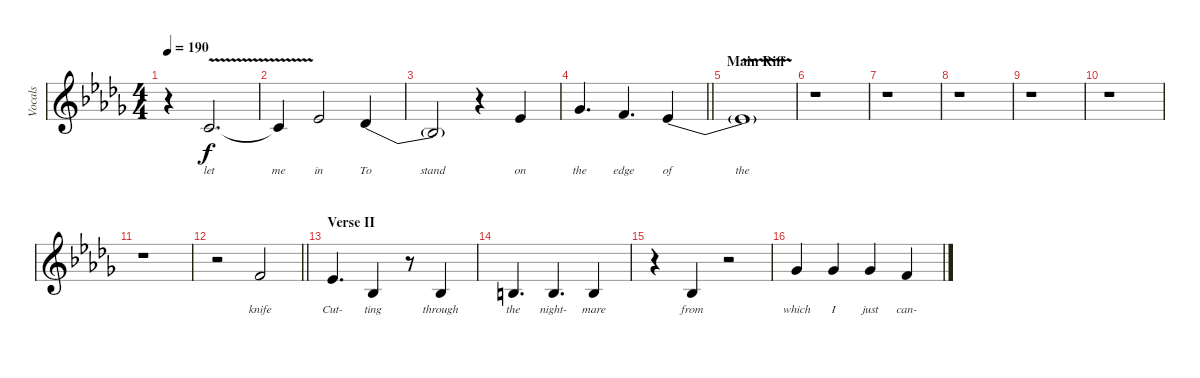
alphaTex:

\track ("Vocals" "Vocals") {instrument lead6voice}
\staff {score}
\tuning (Eb4 Bb3 Gb3 Db3 Ab2 Db2) {hide}
\ts (4 4)
\tempo 190
\clef g2
\ks db
r.4{dy f} 2.2{v}.2{d lyrics (0 "let") lyrics (1 "") lyrics (2 "") lyrics (3 "") lyrics (4 "")} |
2.2{t}.4{lyrics (0 "me") lyrics (1 "") lyrics (2 "") lyrics (3 "") lyrics (4 "")} 3.2{be (custom 0 4 25 4 30 0 35 4 60 4)}.2{lyrics (0 "in") lyrics (1 "") lyrics (2 "") lyrics (3 "") lyrics (4 "")} 4.3{be (custom 0 6 25 6 35 0 60 0)}.4{lyrics (0 "To") lyrics (1 "") lyrics (2 "") lyrics (3 "") lyrics (4 "")} |
4.3{t}.2{lyrics (0 "stand") lyrics (1 "") lyrics (2 "") lyrics (3 "") lyrics (4 "")} r.4 5.2.4{lyrics (0 "on") lyrics (1 "") lyrics (2 "") lyrics (3 "") lyrics (4 "")} |
\barLineRight lightlight
3.1.4{d lyrics (0 "the") lyrics (1 "") lyrics (2 "") lyrics (3 "") lyrics (4 "")} 2.1.4{d lyrics (0 "edge") lyrics (1 "") lyrics (2 "") lyrics (3 "") lyrics (4 "")} 3.2{be (custom 0 4 30 4 45 0 60 4)}.4{lyrics (0 "of") lyrics (1 "") lyrics (2 "") lyrics (3 "") lyrics (4 "")} |
\section ("" "Main Riff")
3.2{v t}.1{lyrics (0 "the") lyrics (1 "") lyrics (2 "") lyrics (3 "") lyrics (4 "")} |
r.1 |
r.1 |
r.1 |
r.1 |
r.1 |
r.1 |
\barLineRight lightlight
r.2 2.1.2{lyrics (0 "knife") lyrics (1 "") lyrics (2 "") lyrics (3 "") lyrics (4 "")} |
\section ("" "Verse II")
5.2.4{d lyrics (0 "Cut-") lyrics (1 "") lyrics (2 "") lyrics (3 "") lyrics (4 "")} 4.3.4{lyrics (0 "ting") lyrics (1 "") lyrics (2 "") lyrics (3 "") lyrics (4 "")} r.8 4.3.4{lyrics (0 "through") lyrics (1 "") lyrics (2 "") lyrics (3 "") lyrics (4 "")} |
5.3.4{d lyrics (0 "the") lyrics (1 "") lyrics (2 "") lyrics (3 "") lyrics (4 "")} 5.3.4{d lyrics (0 "night-") lyrics (1 "") lyrics (2 "") lyrics (3 "") lyrics (4 "")} 5.3{be (custom 0 0 25 0 35 4 60 4)}.4{lyrics (0 "mare") lyrics (1 "") lyrics (2 "") lyrics (3 "") lyrics (4 "")} |
r.4 4.3.4{lyrics (0 "from") lyrics (1 "") lyrics (2 "") lyrics (3 "") lyrics (4 "")} r.2 |
3.1.4{lyrics (0 "which") lyrics (1 "") lyrics (2 "") lyrics (3 "") lyrics (4 "")} 3.1.4{lyrics (0 "I") lyrics (1 "") lyrics (2 "") lyrics (3 "") lyrics (4 "")} 3.1.4{lyrics (0 "just") lyrics (1 "") lyrics (2 "") lyrics (3 "") lyrics (4 "")} 2.1.4{lyrics (0 "can-") lyrics (1 "") lyrics (2 "") lyrics (3 "") lyrics (4 "")}
